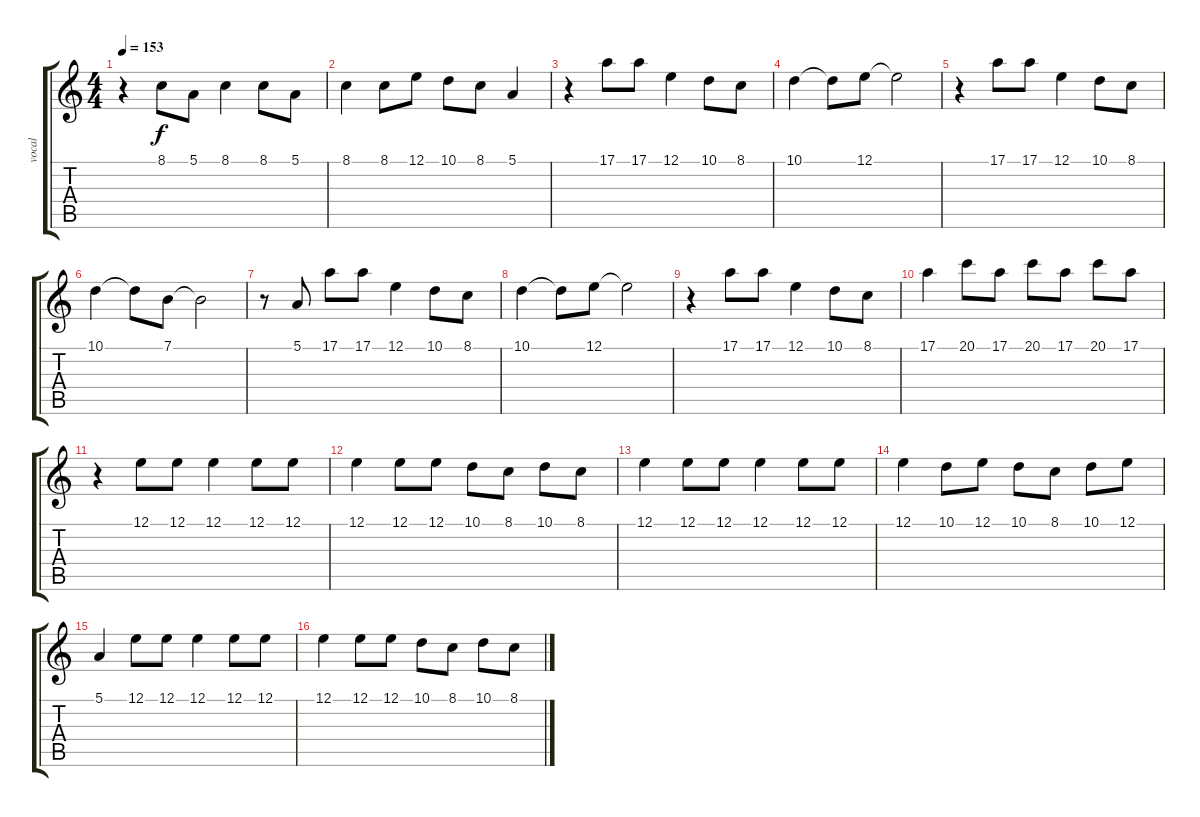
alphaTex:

\track ("vocal" "vocal") {instrument frenchhorn}
\staff {score tabs}
\tuning (E4 B3 G3 D3 A2 E2) {hide}
\ts (4 4)
\tempo 153
\clef g2
\ks c
r.4{dy f} 8.1.8 5.1.8 8.1.4 8.1.8 5.1.8 |
8.1.4 8.1.8 12.1.8 10.1.8 8.1.8 5.1.4 |
r.4 17.1.8 17.1.8 12.1.4 10.1.8 8.1.8 |
10.1.4 10.1{t}.8 12.1.8 12.1{t}.2 |
r.4 17.1.8 17.1.8 12.1.4 10.1.8 8.1.8 |
10.1.4 10.1{t}.8 7.1.8 7.1{t}.2 |
r.8 5.1.8 17.1.8 17.1.8 12.1.4 10.1.8 8.1.8 |
10.1.4 10.1{t}.8 12.1.8 12.1{t}.2 |
r.4 17.1.8 17.1.8 12.1.4 10.1.8 8.1.8 |
17.1.4 20.1.8 17.1.8 20.1.8 17.1.8 20.1.8 17.1.8 |
\ks aminor
r.4 12.1.8 12.1.8 12.1.4 12.1.8 12.1.8 |
12.1.4 12.1.8 12.1.8 10.1.8 8.1.8 10.1.8 8.1.8 |
12.1.4 12.1.8 12.1.8 12.1.4 12.1.8 12.1.8 |
12.1.4 10.1.8 12.1.8 10.1.8 8.1.8 10.1.8 12.1.8 |
5.1.4 12.1.8 12.1.8 12.1.4 12.1.8 12.1.8 |
12.1.4 12.1.8 12.1.8 10.1.8 8.1.8 10.1.8 8.1.8
